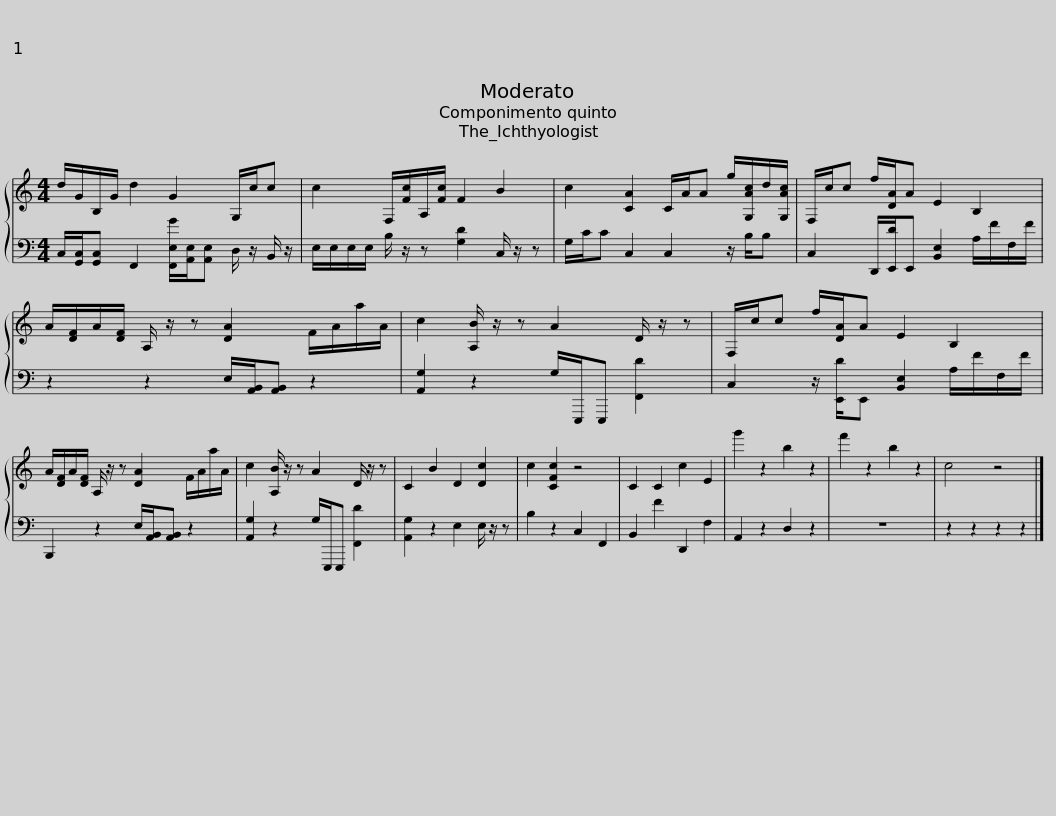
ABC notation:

X:1
%%score { 1 | 2 }
L:1/8
M:4/4
I:linebreak $
K:C
V:1 treble
V:2 bass
V:1
 d/G/B,/G/ d2 G2 G,/c/c | c2 F,/[Fc]/A,/[Fc]/ F2 B2 | c2 [CA]2 C/A/A g/[G,Ac]/d/[G,Ac]/ |$ F,/c/c f/[DA]/A E2 B,2 | A/[DF]/A/[DF]/ A,/ z/ z [DA]2 F/A/a/A/ | %5
 c2 [A,B]/ z/ z A2 D/ z/ z |$ F,/c/c f/[DA]/A E2 B,2 | A/[DF]/A/[DF]/ A,/ z/ z [DA]2 F/A/a/A/ | c2 [A,B]/ z/ z A2 D/ z/ z |$ C2 B2 D2 [Dc]2 | %10
 c2 [CFc]2 z4 | C2 C2 c2 E2 | g'2 z2 b2 z2 | f'2 z2 b2 z2 | c4 z4 |] %15
V:2
 C,/[G,,C,]/[G,,C,] F,,2 [F,,E,G]/[A,,E,]/[A,,E,] D,/ z/ B,,/ z/ | E,/E,/E,/E,/ B,/ z/ z [G,D]2 C,/ z/ z | G,/C/C C,2 C,2 z/ B,/B, |$ C,2 D,,/[E,,D]/E,, [B,,E,]2 A,/F/F,/F/ | z2 z2 E,/[A,,B,,]/[A,,B,,] z2 | %5
 [A,,G,]2 z2 G,/E,,,/E,,, [F,,D]2 |$ C,2 z/ [E,,D]/E,, [B,,E,]2 A,/F/F,/F/ | B,,,2 z2 E,/[A,,B,,]/[A,,B,,] z2 | [A,,G,]2 z2 G,/E,,,/E,,, [F,,D]2 |$ [A,,G,]2 z2 E,2 E,/ z/ z | %10
 B,2 z2 C,2 F,,2 | B,,2 F2 D,,2 F,2 | A,,2 z2 D,2 z2 | z8 | z2 z2 z2 z2 |] %15
